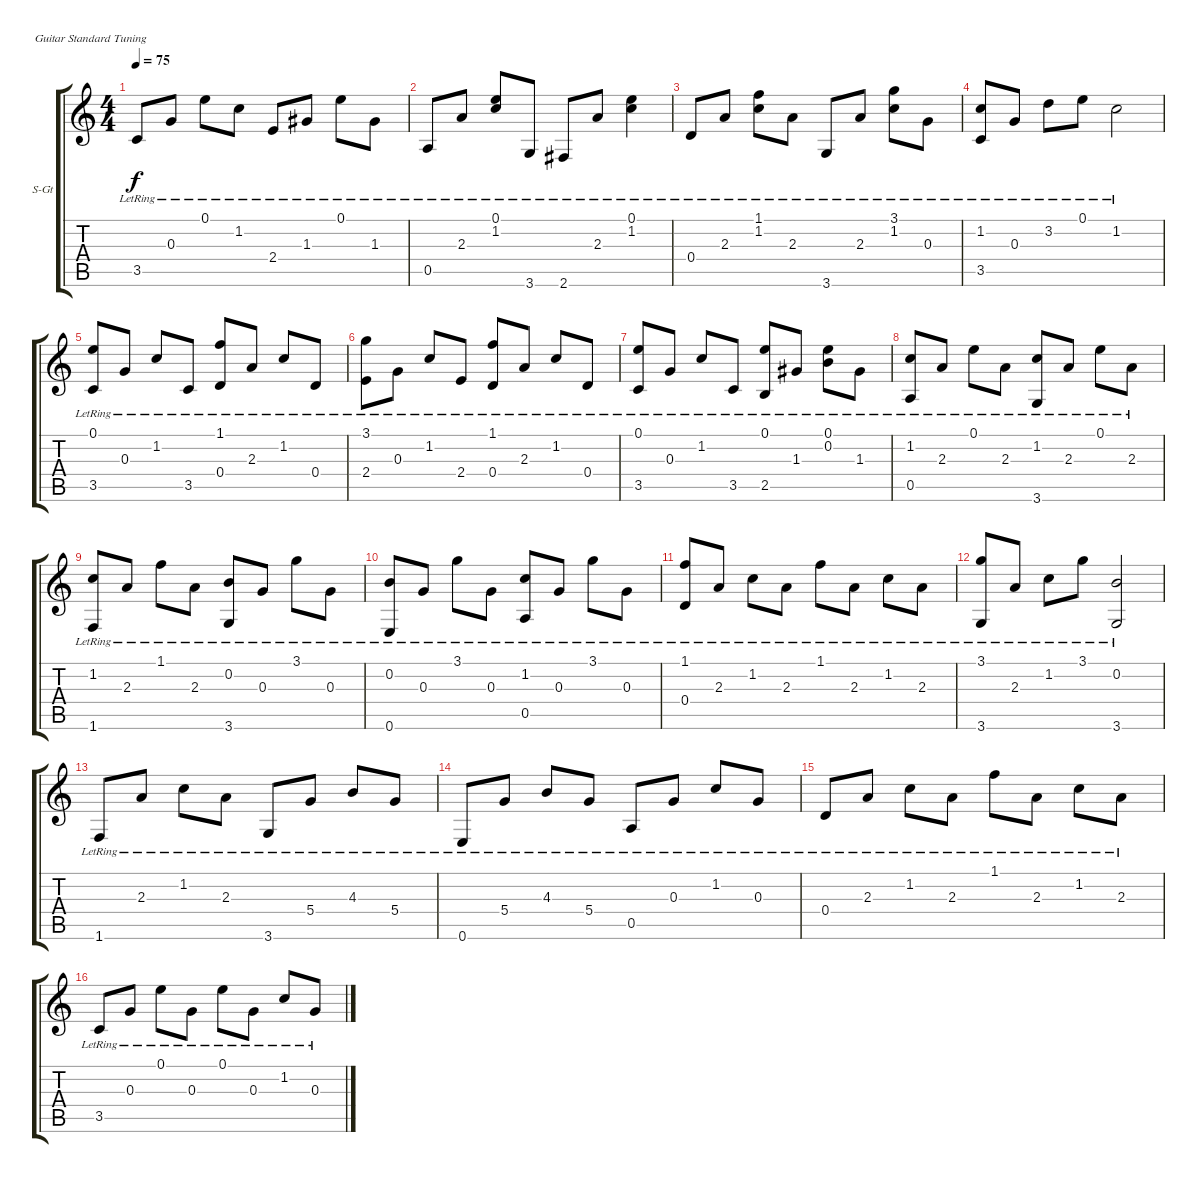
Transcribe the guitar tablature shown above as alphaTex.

\bracketExtendMode groupsimilarinstruments
\firstSystemTrackNameOrientation horizontal
\otherSystemsTrackNameOrientation horizontal
\track ("¼ªËû1" "S-Gt") {solo instrument acousticguitarsteel}
\staff {score tabs}
\tuning (E4 B3 G3 D3 A2 E2)
\ts (4 4)
\tempo 75
\clef g2
\ks c
3.5{lr}.8{dy f} 0.3{lr}.8 0.1{lr}.8 1.2{lr}.8 2.4{lr}.8 1.3{lr}.8 0.1{lr}.8 1.3{lr}.8 |
0.5{lr}.8 2.3{lr}.8 (0.1{lr} 1.2{lr}).8 3.6{lr}.8 2.6{lr}.8 2.3{lr}.8 (0.1{lr} 1.2{lr}).4 |
0.4{lr}.8 2.3{lr}.8 (1.1{lr} 1.2{lr}).8 2.3{lr}.8 3.6{lr}.8 2.3{lr}.8 (3.1{lr} 1.2{lr}).8 0.3{lr}.8 |
(1.2{lr} 3.5{lr}).8 0.3{lr}.8 3.2{lr}.8 0.1{lr}.8 1.2{lr}.2 |
(0.1{lr} 3.5{lr}).8 0.3{lr}.8 1.2{lr}.8 3.5{lr}.8 (1.1{lr} 0.4{lr}).8 2.3{lr}.8 1.2{lr}.8 0.4{lr}.8 |
(3.1{lr} 2.4{lr}).8 0.3{lr}.8 1.2{lr}.8 2.4{lr}.8 (1.1{lr} 0.4{lr}).8 2.3{lr}.8 1.2{lr}.8 0.4{lr}.8 |
(0.1{lr} 3.5{lr}).8 0.3{lr}.8 1.2{lr}.8 3.5{lr}.8 (0.1{lr} 2.5{lr}).8 1.3{lr}.8 (0.1{lr} 0.2{lr}).8 1.3{lr}.8 |
(1.2{lr} 0.5{lr}).8 2.3{lr}.8 0.1{lr}.8 2.3{lr}.8 (1.2{lr} 3.6{lr}).8 2.3{lr}.8 0.1{lr}.8 2.3{lr}.8 |
(1.2{lr} 1.6{lr}).8 2.3{lr}.8 1.1{lr}.8 2.3{lr}.8 (0.2{lr} 3.6{lr}).8 0.3{lr}.8 3.1{lr}.8 0.3{lr}.8 |
(0.2{lr} 0.6{lr}).8 0.3{lr}.8 3.1{lr}.8 0.3{lr}.8 (1.2{lr} 0.5{lr}).8 0.3{lr}.8 3.1{lr}.8 0.3{lr}.8 |
(1.1{lr} 0.4{lr}).8 2.3{lr}.8 1.2{lr}.8 2.3{lr}.8 1.1{lr}.8 2.3{lr}.8 1.2{lr}.8 2.3{lr}.8 |
(3.1{lr} 3.6{lr}).8 2.3{lr}.8 1.2{lr}.8 3.1{lr}.8 (0.2{lr} 3.6{lr}).2 |
1.6{lr}.8 2.3{lr}.8 1.2{lr}.8 2.3{lr}.8 3.6{lr}.8 5.4{lr}.8 4.3{lr}.8 5.4{lr}.8 |
0.6{lr}.8 5.4{lr}.8 4.3{lr}.8 5.4{lr}.8 0.5{lr}.8 0.3{lr}.8 1.2{lr}.8 0.3{lr}.8 |
0.4{lr}.8 2.3{lr}.8 1.2{lr}.8 2.3{lr}.8 1.1{lr}.8 2.3{lr}.8 1.2{lr}.8 2.3{lr}.8 |
3.5{lr}.8 0.3{lr}.8 0.1{lr}.8 0.3{lr}.8 0.1{lr}.8 0.3{lr}.8 1.2{lr}.8 0.3{lr}.8
